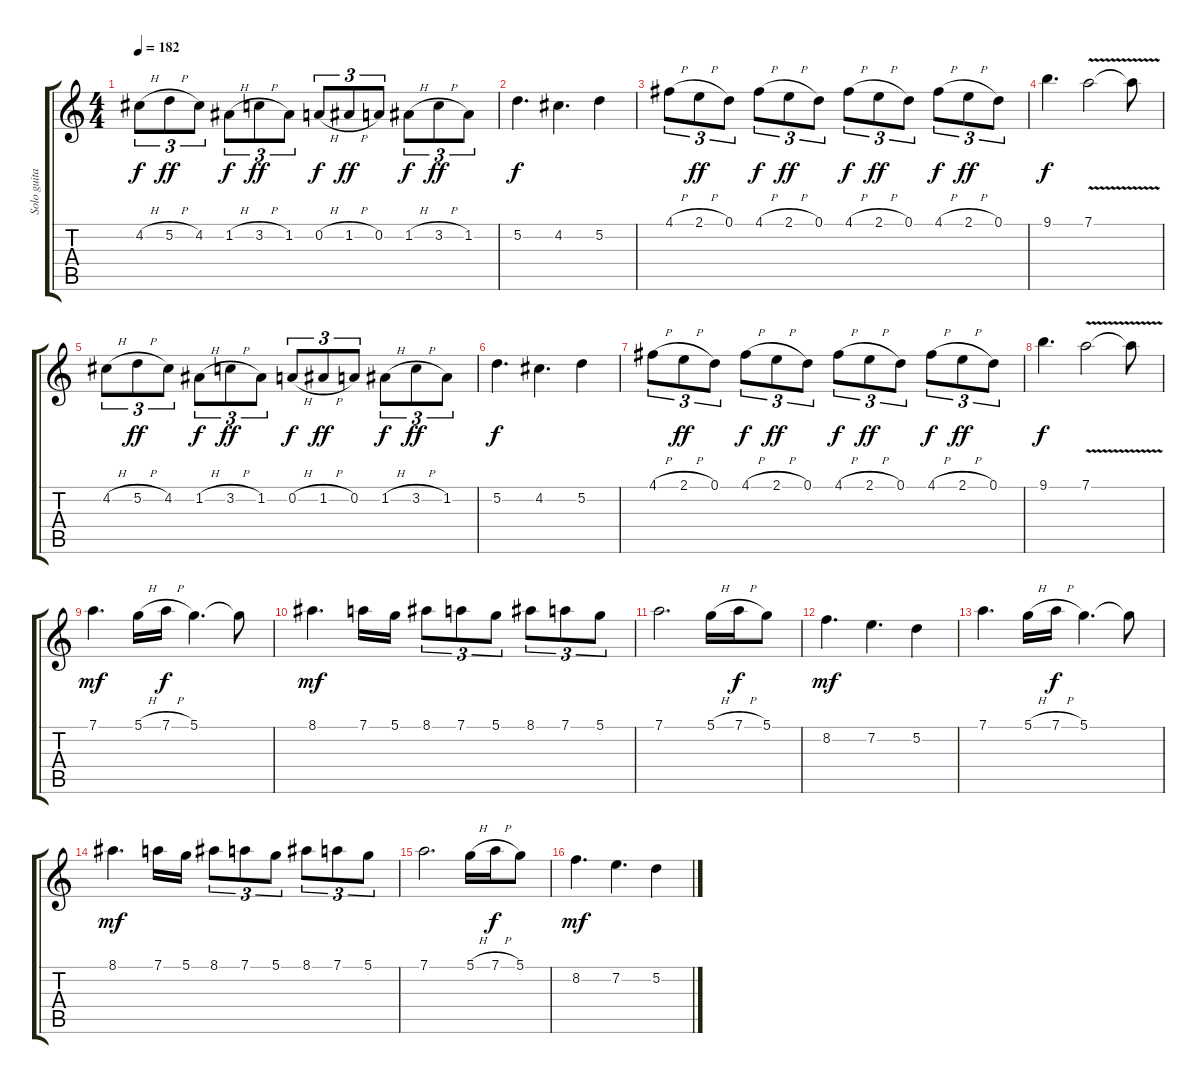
\track ("Solo guitar 1" "Solo guita") {instrument distortionguitar}
\staff {score tabs}
\tuning (D4 A3 F3 C3 G2 D2) {hide}
\ts (4 4)
\tempo 182
\clef g2
\ks c
4.2{h}.8{tu (3 2) dy f} 5.2{h}.8{tu (3 2) dy ff} 4.2.8{tu (3 2)} 1.2{h}.8{tu (3 2) dy f} 3.2{h}.8{tu (3 2) dy ff} 1.2.8{tu (3 2)} 0.2{h}.8{tu (3 2) dy f} 1.2{h}.8{tu (3 2) dy ff} 0.2.8{tu (3 2)} 1.2{h}.8{tu (3 2) dy f} 3.2{h}.8{tu (3 2) dy ff} 1.2.8{tu (3 2)} |
5.2.4{d dy f} 4.2.4{d} 5.2.4 |
4.1{h}.8{tu (3 2)} 2.1{h}.8{tu (3 2) dy ff} 0.1.8{tu (3 2)} 4.1{h}.8{tu (3 2) dy f} 2.1{h}.8{tu (3 2) dy ff} 0.1.8{tu (3 2)} 4.1{h}.8{tu (3 2) dy f} 2.1{h}.8{tu (3 2) dy ff} 0.1.8{tu (3 2)} 4.1{h}.8{tu (3 2) dy f} 2.1{h}.8{tu (3 2) dy ff} 0.1.8{tu (3 2)} |
9.1.4{d dy f} 7.1{v}.2 7.1{t}.8 |
4.2{h}.8{tu (3 2)} 5.2{h}.8{tu (3 2) dy ff} 4.2.8{tu (3 2)} 1.2{h}.8{tu (3 2) dy f} 3.2{h}.8{tu (3 2) dy ff} 1.2.8{tu (3 2)} 0.2{h}.8{tu (3 2) dy f} 1.2{h}.8{tu (3 2) dy ff} 0.2.8{tu (3 2)} 1.2{h}.8{tu (3 2) dy f} 3.2{h}.8{tu (3 2) dy ff} 1.2.8{tu (3 2)} |
5.2.4{d dy f} 4.2.4{d} 5.2.4 |
4.1{h}.8{tu (3 2)} 2.1{h}.8{tu (3 2) dy ff} 0.1.8{tu (3 2)} 4.1{h}.8{tu (3 2) dy f} 2.1{h}.8{tu (3 2) dy ff} 0.1.8{tu (3 2)} 4.1{h}.8{tu (3 2) dy f} 2.1{h}.8{tu (3 2) dy ff} 0.1.8{tu (3 2)} 4.1{h}.8{tu (3 2) dy f} 2.1{h}.8{tu (3 2) dy ff} 0.1.8{tu (3 2)} |
9.1.4{d dy f} 7.1{v}.2 7.1{t}.8 |
7.1.4{d dy mf} 5.1{h}.16 7.1{h}.16{dy f} 5.1.4{d} 5.1{t}.8 |
8.1.4{d dy mf} 7.1.16 5.1.16 8.1.8{tu (3 2)} 7.1.8{tu (3 2)} 5.1.8{tu (3 2)} 8.1.8{tu (3 2)} 7.1.8{tu (3 2)} 5.1.8{tu (3 2)} |
7.1.2{d} 5.1{h}.16 7.1{h}.16{dy f} 5.1.8 |
8.2.4{d dy mf} 7.2.4{d} 5.2.4 |
7.1.4{d} 5.1{h}.16 7.1{h}.16{dy f} 5.1.4{d} 5.1{t}.8 |
8.1.4{d dy mf} 7.1.16 5.1.16 8.1.8{tu (3 2)} 7.1.8{tu (3 2)} 5.1.8{tu (3 2)} 8.1.8{tu (3 2)} 7.1.8{tu (3 2)} 5.1.8{tu (3 2)} |
7.1.2{d} 5.1{h}.16 7.1{h}.16{dy f} 5.1.8 |
8.2.4{d dy mf} 7.2.4{d} 5.2.4
